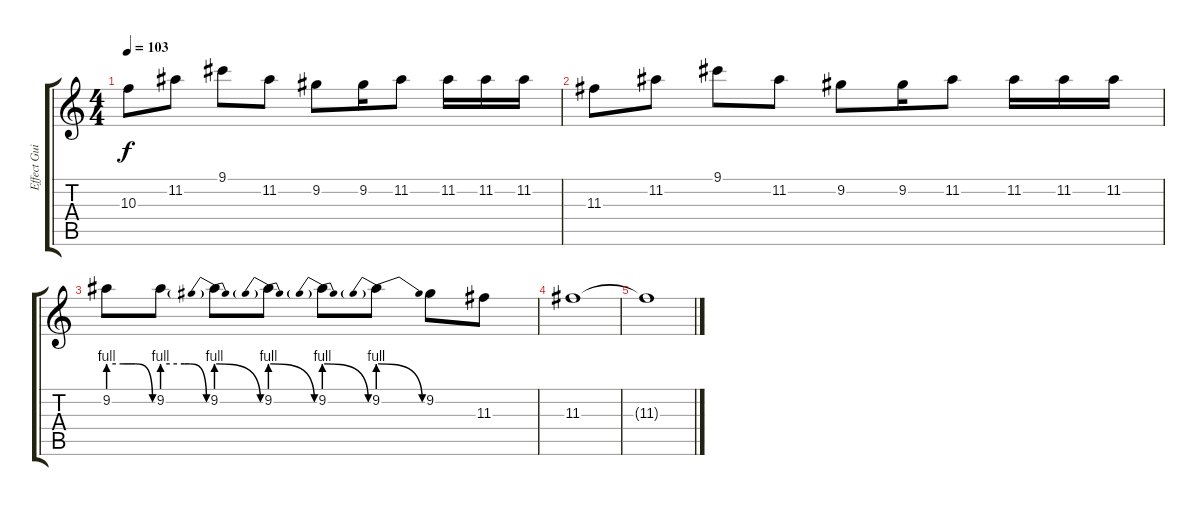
\track ("Effect Guitar" "Effect Gui") {instrument distortionguitar}
\staff {score tabs}
\tuning (E4 B3 G3 D3 A2 E2) {hide}
\ts (4 4)
\tempo 103
\clef g2
\ks c
10.3.8{dy f} 11.2.8 9.1.8 11.2.8 9.2.8 9.2.16 11.2.8 11.2.16 11.2.16 11.2.16 |
11.3.8 11.2.8 9.1.8 11.2.8 9.2.8 9.2.16 11.2.8 11.2.16 11.2.16 11.2.16 |
9.2{be (custom 0 4 20 4 28 4 37 4 60 0)}.8 9.2{be (custom 0 4 20 4 30 4 37 4 60 0)}.8 9.2{be (prebendrelease 0 4 60 0)}.8 9.2{be (prebendrelease 0 4 60 0)}.8 9.2{be (prebendrelease 0 4 60 0)}.8 9.2{be (prebendrelease 0 4 60 0)}.8 9.2.8 11.3.8 |
11.3.1{volume 0} |
11.3{t}.1
